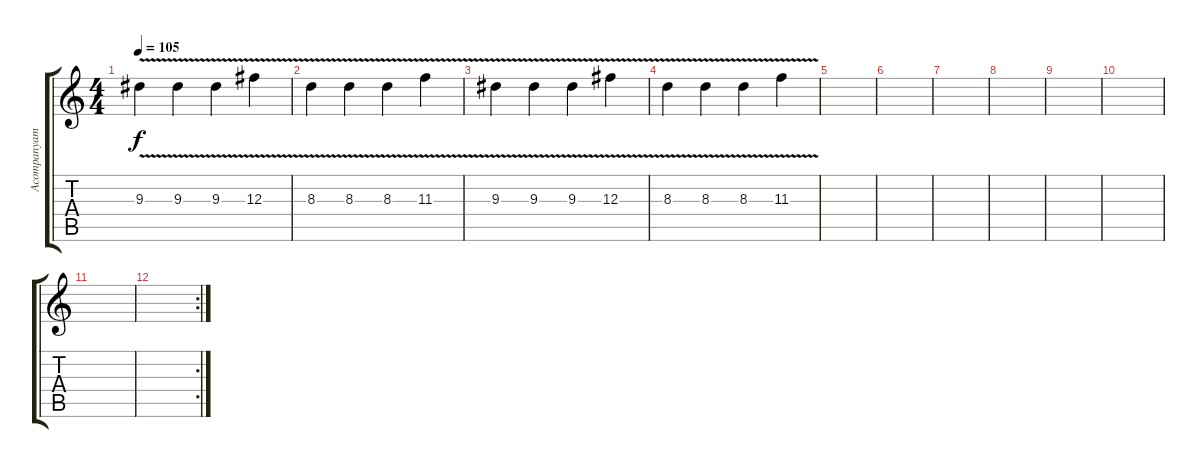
\track ("Acompanyament 2" "Acompanyam") {instrument distortionguitar}
\staff {score tabs}
\tuning (Eb4 Bb3 Gb3 Db3 Ab2 Db2) {hide}
\ts (4 4)
\tempo 105
\clef g2
\ks c
9.3{v}.4{dy f} 9.3{v}.4 9.3{v}.4 12.3{v}.4 |
8.3{v}.4 8.3{v}.4 8.3{v}.4 11.3{v}.4 |
9.3{v}.4 9.3{v}.4 9.3{v}.4 12.3{v}.4 |
8.3{v}.4 8.3{v}.4 8.3{v}.4 11.3{v}.4 |
|
|
|
|
|
|
|
\rc 2
